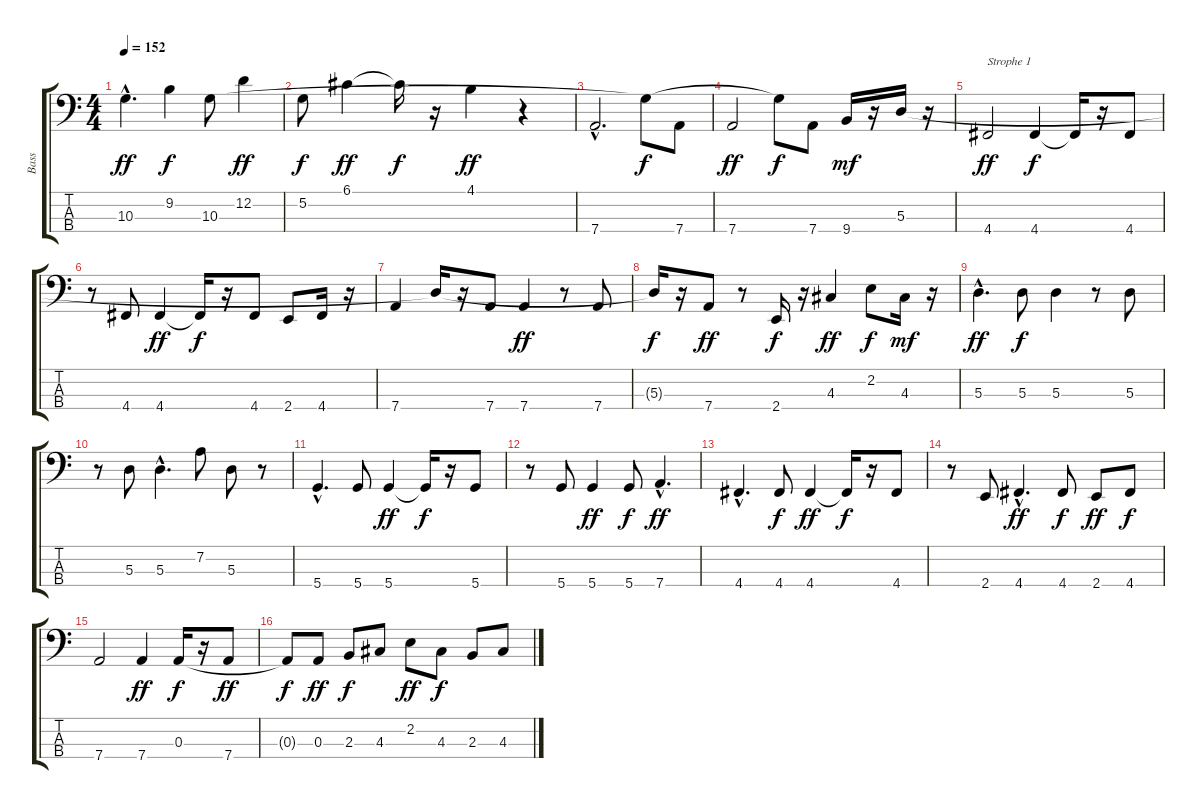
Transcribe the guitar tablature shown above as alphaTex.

\track ("Bass" "Bass") {instrument electricbassfinger}
\staff {score tabs}
\tuning (G2 D2 A1 D1) {hide}
\ts (4 4)
\tempo 152
\clef f4
\ks c
10.3{hac}.4{d dy ff} 9.2.4{dy f} 10.3.8 12.2.4{dy ff} |
5.2.8{dy f} 6.1.4{dy ff} 6.1{t}.16{dy f} r.16 4.1.4{dy ff} r.4 |
7.4{hac}.2{d} 10.3{t}.8{dy f} 7.4.8 |
7.4.2{dy ff} 10.3{t}.8{dy f} 7.4.8 9.4.16{dy mf} r.16 5.3.16 r.16 |
4.4.2{txt "Strophe 1" dy ff} 4.4.4{dy f} 4.4{t}.16 r.16 4.4.8 |
r.8 4.4.8 4.4.4{dy ff} 4.4{t}.16{dy f} r.16 4.4.8 2.4.8 4.4.16 r.16 |
7.4.4 5.3{t}.16 r.16 7.4.8 7.4.4{dy ff} r.8 7.4.8 |
5.3{t}.16{dy f} r.16 7.4.8{dy ff} r.8 2.4.16{dy f} r.16 4.3.4{dy ff} 2.2.8{dy f} 4.3.16{dy mf} r.16 |
5.3{hac}.4{d dy ff} 5.3.8{dy f} 5.3.4 r.8 5.3.8 |
r.8 5.3.8 5.3{hac}.4{d} 7.2.8 5.3.8 r.8 |
5.4{hac}.4{d} 5.4.8 5.4.4{dy ff} 5.4{t}.16{dy f} r.16 5.4.8 |
r.8 5.4.8 5.4.4{dy ff} 5.4.8{dy f} 7.4{hac}.4{d dy ff} |
4.4{hac}.4{d} 4.4.8{dy f} 4.4.4{dy ff} 4.4{t}.16{dy f} r.16 4.4.8 |
r.8 2.4.8 4.4{hac}.4{d dy ff} 4.4.8{dy f} 2.4.8{dy ff} 4.4.8{dy f} |
7.4.2 7.4.4{dy ff} 0.3.16{dy f} r.16 7.4.8{dy ff} |
0.3{t}.8{dy f} 0.3.8{dy ff} 2.3.8{dy f} 4.3.8 2.2.8{dy ff} 4.3.8{dy f} 2.3.8 4.3.8
